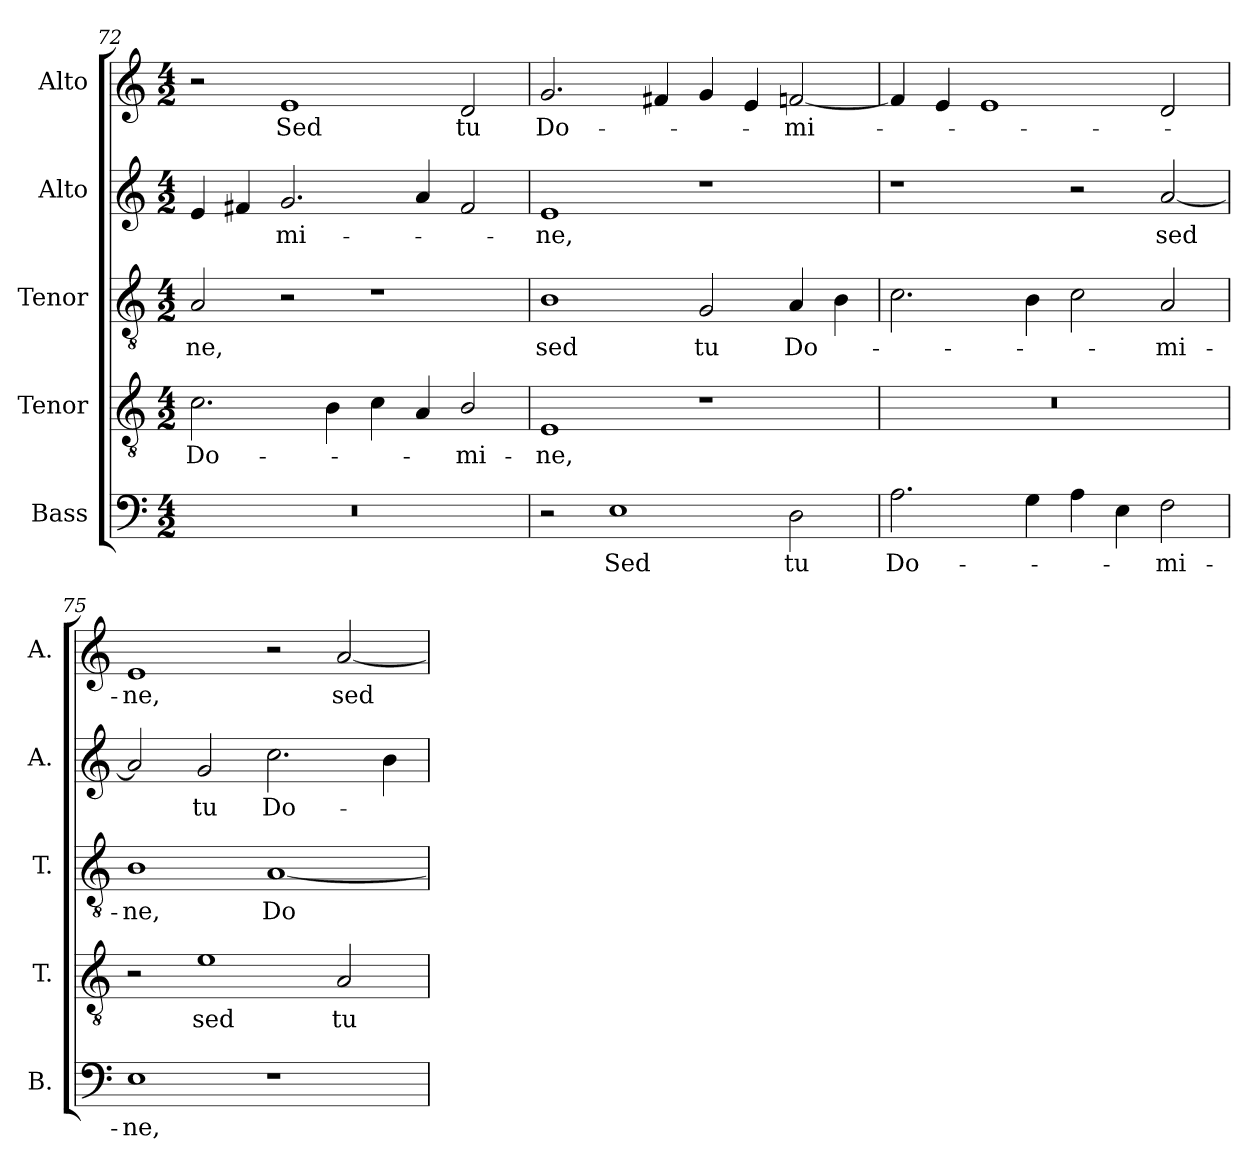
**kern	**text	**kern	**text	**kern	**text	**kern	**text	**kern	**text
*part5	*part5	*part4	*part4	*part3	*part3	*part2	*part2	*part1	*part1
*staff5	*staff5	*staff4	*staff4	*staff3	*staff3	*staff2	*staff2	*staff1	*staff1
*I"Bass	*	*I"Tenor	*	*I"Tenor	*	*I"Alto	*	*I"Alto	*
*I'B.	*	*I'T.	*	*I'T.	*	*I'A.	*	*I'A.	*
*clefF4	*	*clefGv2	*	*clefGv2	*	*clefG2	*	*clefG2	*
*	*	*ITrd7c12	*	*ITrd7c12	*	*	*	*	*
*k[]	*	*k[]	*	*k[]	*	*k[]	*	*k[]	*
*C:	*	*C:	*	*C:	*	*C:	*	*C:	*
*M4/2	*	*M4/2	*	*M4/2	*	*M4/2	*	*M4/2	*
=72	=72	=72	=72	=72	=72	=72	=72	=72	=72
!LO:N:vis=1	!	!	!	!	!	!	!	!	!
!	!	!	!LO:LY:b:color=#000000	!	!	!	!	!	!
!	!	!	!	!	!LO:LY:b:color=#000000	!	!	!	!
0r	.	2.Ci\	Do-	2AAi/	-ne,	4ei/	.	2r	.
.	.	.	.	.	.	4f#Xi/	.	.	.
!	!	!	!	!	!	!	!LO:LY:b:color=#000000	!	!
!	!	!	!	!	!	!	!	!	!LO:LY:b:color=#000000
.	.	.	.	2r	.	2.gi/	-mi-	1ei	Sed
.	.	4BBi\	.	.	.	.	.	.	.
.	.	4Ci\	.	1r	.	.	.	.	.
.	.	4AAi/	.	.	.	4ai/	.	.	.
!	!	!	!LO:LY:b:color=#000000	!	!	!	!	!	!
!	!	!	!	!	!	!	!	!	!LO:LY:b:color=#000000
.	.	2BBi/	-mi-	.	.	2f#i/	.	2di/	tu
=73	=73	=73	=73	=73	=73	=73	=73	=73	=73
!	!	!	!LO:LY:b:color=#000000	!	!	!	!	!	!
!	!	!	!	!	!LO:LY:b:color=#000000	!	!	!	!
!	!	!	!	!	!	!	!LO:LY:b:color=#000000	!	!
!	!	!	!	!	!	!	!	!	!LO:LY:b:color=#000000
2r	.	1EEi	-ne,	1BBi	sed	1ei	-ne,	2.gi/	Do-
!	!LO:LY:b:color=#000000	!	!	!	!	!	!	!	!
1Ei	Sed	.	.	.	.	.	.	.	.
.	.	.	.	.	.	.	.	4f#Xi/	.
!	!	!	!	!	!LO:LY:b:color=#000000	!	!	!	!
.	.	1r	.	2GGi/	tu	1r	.	4gi/	.
.	.	.	.	.	.	.	.	4ei/	.
!	!LO:LY:b:color=#000000	!	!	!	!	!	!	!	!
!	!	!	!	!	!LO:LY:b:color=#000000	!	!	!	!
!	!	!	!	!	!	!	!	!	!LO:LY:b:color=#000000
2Di\	tu	.	.	4AAi/	Do-	.	.	[2fni/	-mi-
.	.	.	.	4BBi\	.	.	.	.	.
=74	=74	=74	=74	=74	=74	=74	=74	=74	=74
!	!LO:LY:b:color=#000000	!LO:N:vis=1	!	!	!	!	!	!	!
2.Ai\	Do-	0r	.	2.Ci\	.	1r	.	4fi/]	.
.	.	.	.	.	.	.	.	4ei/	.
.	.	.	.	.	.	.	.	1ei	.
4Gi\	.	.	.	4BBi\	.	.	.	.	.
4Ai\	.	.	.	2Ci\	.	2r	.	.	.
4Ei\	.	.	.	.	.	.	.	.	.
!	!LO:LY:b:color=#000000	!	!	!	!	!	!	!	!
!	!	!	!	!	!LO:LY:b:color=#000000	!	!	!	!
!	!	!	!	!	!	!	!LO:LY:b:color=#000000	!	!
2Fi\	-mi-	.	.	2AAi/	-mi-	[2ai/	sed	2di/	.
!!LO:PB:g=z
=75	=75	=75	=75	=75	=75	=75	=75	=75	=75
!	!LO:LY:b:color=#000000	!	!	!	!	!	!	!	!
!	!	!	!	!	!LO:LY:b:color=#000000	!	!	!	!
!	!	!	!	!	!	!	!	!	!LO:LY:b:color=#000000
1Ei	-ne,	2r	.	1BBi	-ne,	2ai/]	.	1ei	-ne,
!	!	!	!LO:LY:b:color=#000000	!	!	!	!	!	!
!	!	!	!	!	!	!	!LO:LY:b:color=#000000	!	!
.	.	1Ei	sed	.	.	2gi/	tu	.	.
!	!	!	!	!	!LO:LY:b:color=#000000	!	!	!	!
!	!	!	!	!	!	!	!LO:LY:b:color=#000000	!	!
1r	.	.	.	[1AAi	Do-	2.cci\	Do-	2r	.
!	!	!	!LO:LY:b:color=#000000	!	!	!	!	!	!
!	!	!	!	!	!	!	!	!	!LO:LY:b:color=#000000
.	.	2AAi/	tu	.	.	.	.	[2ai/	sed
.	.	.	.	.	.	4bi\	.	.	.
=	=	=	=	=	=	=	=	=	=
*-	*-	*-	*-	*-	*-	*-	*-	*-	*-
